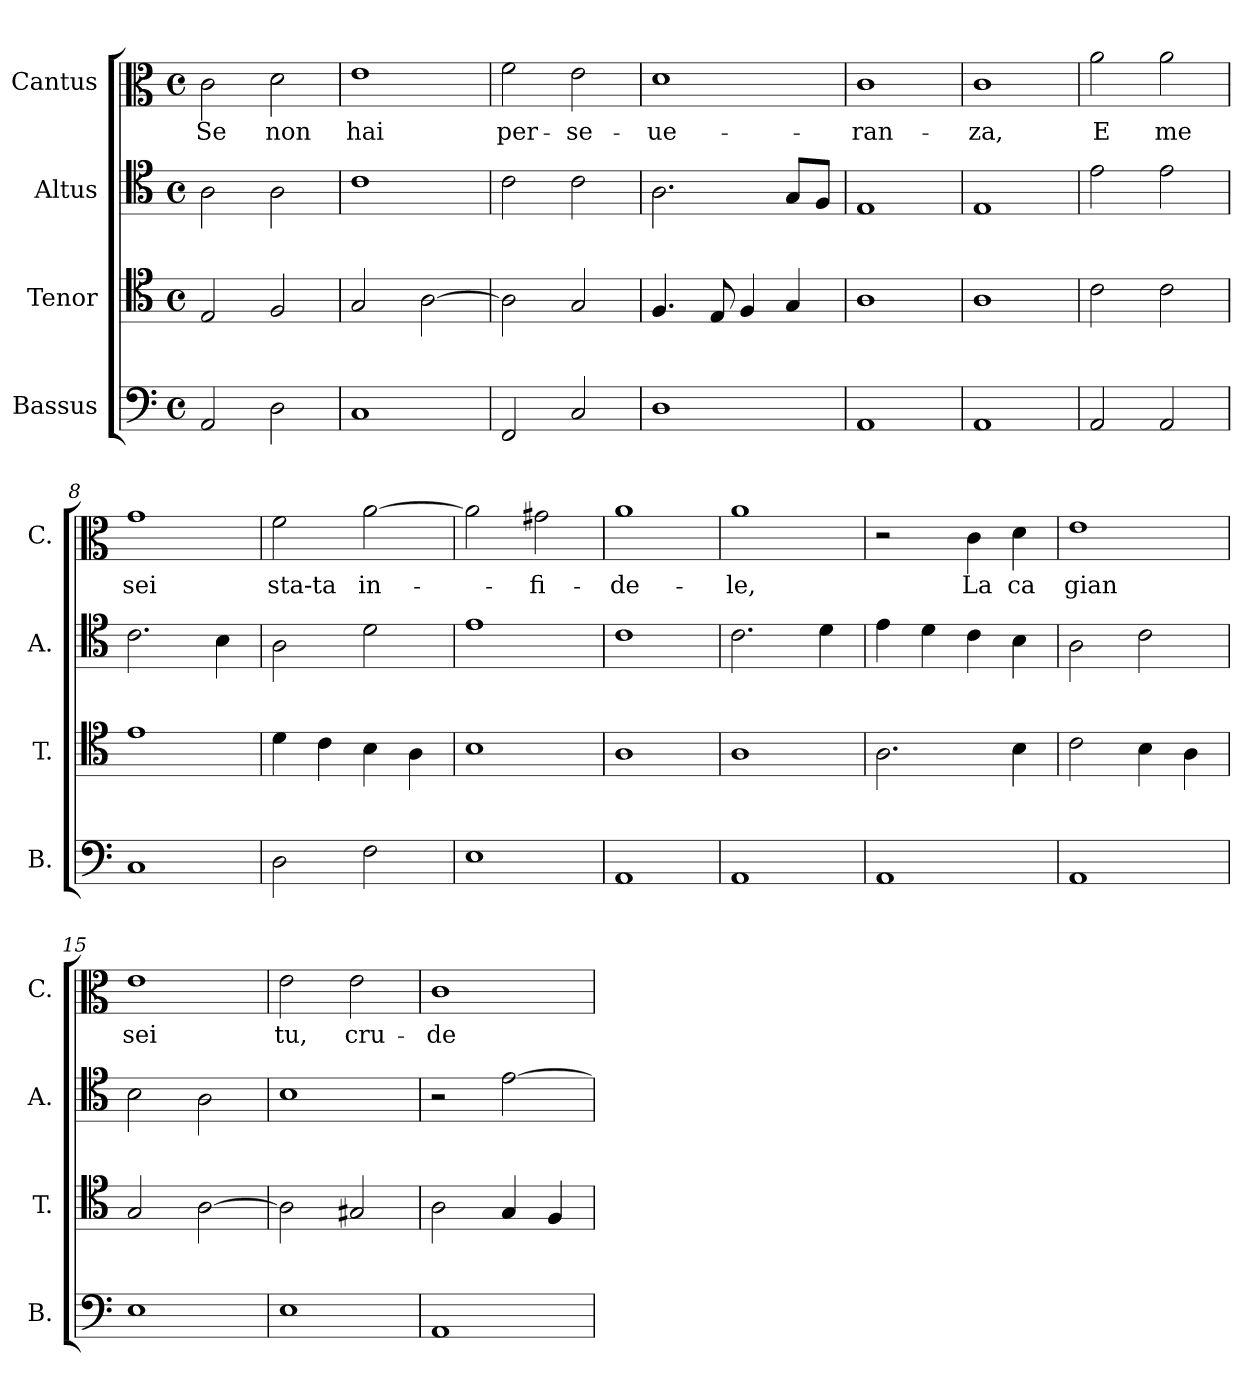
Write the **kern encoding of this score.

**kern	**kern	**kern	**kern	**text
*part4	*part3	*part2	*part1	*part1
*staff4	*staff3	*staff2	*staff1	*staff1
*I"Bassus	*I"Tenor	*I"Altus	*I"Cantus	*
*I'B.	*I'T.	*I'A.	*I'C.	*
*clefF4	*clefC4	*clefC4	*clefC3	*
*k[]	*k[]	*k[]	*k[]	*
*M4/4	*M4/4	*M4/4	*M4/4	*
*met(c)	*met(c)	*met(c)	*met(c)	*
=1	=1	=1	=1	=1
!	!	!	!	!LO:LY:b
2AA/	2E/	2A\	2c\	Se
!	!	!	!	!LO:LY:b
2D\	2F/	2A\	2d\	non
=2	=2	=2	=2	=2
!	!	!	!	!LO:LY:b
1C	2G/	1c	1e	hai
.	[2A\	.	.	.
=3	=3	=3	=3	=3
!	!	!	!	!LO:LY:b
2FF/	2A\]	2c\	2f\	per-
!	!	!	!	!LO:LY:b
2C/	2G/	2c\	2e\	-se-
=4	=4	=4	=4	=4
!	!	!	!	!LO:LY:b
1D	4.F/	2.A\	1d	-ue-
.	8E/	.	.	.
.	4F/	.	.	.
.	4G/	8G/L	.	.
.	.	8F/J	.	.
=5	=5	=5	=5	=5
!	!	!	!	!LO:LY:b
1AA	1A	1E	1c	-ran-
=6	=6	=6	=6	=6
!	!	!	!	!LO:LY:b
1AA	1A	1E	1c	-za,
=7	=7	=7	=7	=7
!	!	!	!	!LO:LY:b
2AA/	2c\	2e\	2a\	E
!	!	!	!	!LO:LY:b
2AA/	2c\	2e\	2a\	me
=8	=8	=8	=8	=8
!	!	!	!	!LO:LY:b
1C	1e	2.c\	1g	sei
.	.	4B\	.	.
=9	=9	=9	=9	=9
!	!	!	!	!LO:LY:b
2D\	4d\	2A\	2f\	sta-ta
.	4c\	.	.	.
!	!	!	!	!LO:LY:b
2F\	4B\	2d\	[2a\	in-
.	4A\	.	.	.
=10	=10	=10	=10	=10
1E	1B	1e	2a\]	.
!	!	!	!	!LO:LY:b
.	.	.	2g#X\	-fi-
=11	=11	=11	=11	=11
!	!	!	!	!LO:LY:b
1AA	1A	1c	1a	-de-
!!LO:LB:g=z
=12	=12	=12	=12	=12
!	!	!	!	!LO:LY:b
1AA	1A	2.c\	1a	-le,
.	.	4d\	.	.
=13	=13	=13	=13	=13
1AA	2.A\	4e\	2r	.
.	.	4d\	.	.
!	!	!	!	!LO:LY:b
.	.	4c\	4c\	La
!	!	!	!	!LO:LY:b
.	4B\	4B\	4d\	ca
=14	=14	=14	=14	=14
!	!	!	!	!LO:LY:b
1AA	2c\	2A\	1e	gian
.	4B\	2c\	.	.
.	4A\	.	.	.
=15	=15	=15	=15	=15
!	!	!	!	!LO:LY:b
1E	2G/	2B\	1e	sei
.	[2A\	2A\	.	.
=16	=16	=16	=16	=16
!	!	!	!	!LO:LY:b
1E	2A\]	1B	2e\	tu,
!	!	!	!	!LO:LY:b
.	2G#X/	.	2e\	cru-
=17	=17	=17	=17	=17
!	!	!	!	!LO:LY:b
1AA	2A\	2r	1c	-de-
.	4G/	[2e\	.	.
.	4F/	.	.	.
=	=	=	=	=
*-	*-	*-	*-	*-
